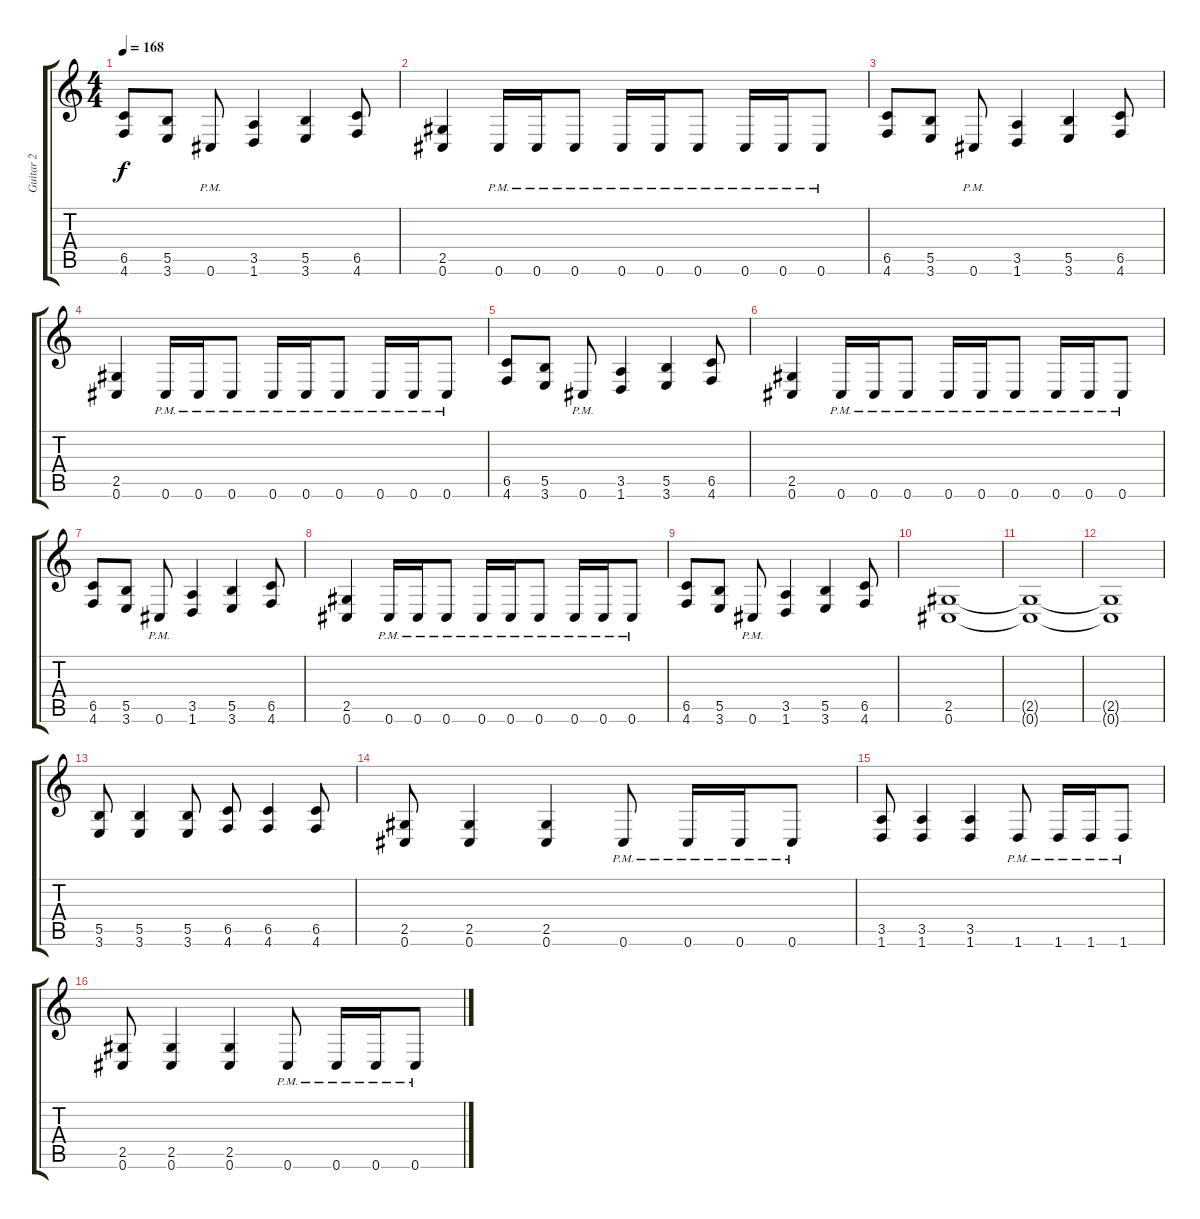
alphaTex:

\track ("Guitar 2" "Guitar 2") {instrument distortionguitar}
\staff {score tabs}
\tuning (Db4 Ab3 E3 B2 Gb2 Db2) {hide}
\ts (4 4)
\tempo 168
\clef g2
\ks c
(6.5 4.6).8{dy f} (5.5 3.6).8 0.6{pm}.8 (3.5 1.6).4 (5.5 3.6).4 (6.5 4.6).8 |
(2.5 0.6).4 0.6{pm}.16 0.6{pm}.16 0.6{pm}.8 0.6{pm}.16 0.6{pm}.16 0.6{pm}.8 0.6{pm}.16 0.6{pm}.16 0.6{pm}.8 |
(6.5 4.6).8 (5.5 3.6).8 0.6{pm}.8 (3.5 1.6).4 (5.5 3.6).4 (6.5 4.6).8 |
(2.5 0.6).4 0.6{pm}.16 0.6{pm}.16 0.6{pm}.8 0.6{pm}.16 0.6{pm}.16 0.6{pm}.8 0.6{pm}.16 0.6{pm}.16 0.6{pm}.8 |
(6.5 4.6).8 (5.5 3.6).8 0.6{pm}.8 (3.5 1.6).4 (5.5 3.6).4 (6.5 4.6).8 |
(2.5 0.6).4 0.6{pm}.16 0.6{pm}.16 0.6{pm}.8 0.6{pm}.16 0.6{pm}.16 0.6{pm}.8 0.6{pm}.16 0.6{pm}.16 0.6{pm}.8 |
(6.5 4.6).8 (5.5 3.6).8 0.6{pm}.8 (3.5 1.6).4 (5.5 3.6).4 (6.5 4.6).8 |
(2.5 0.6).4 0.6{pm}.16 0.6{pm}.16 0.6{pm}.8 0.6{pm}.16 0.6{pm}.16 0.6{pm}.8 0.6{pm}.16 0.6{pm}.16 0.6{pm}.8 |
(6.5 4.6).8 (5.5 3.6).8 0.6{pm}.8 (3.5 1.6).4 (5.5 3.6).4 (6.5 4.6).8 |
(2.5 0.6).1 |
(2.5{t} 0.6{t}).1 |
(2.5{t} 0.6{t}).1 |
(5.5 3.6).8 (5.5 3.6).4 (5.5 3.6).8 (6.5 4.6).8 (6.5 4.6).4 (6.5 4.6).8 |
(2.5 0.6).8 (2.5 0.6).4 (2.5 0.6).4 0.6{pm}.8 0.6{pm}.16 0.6{pm}.16 0.6{pm}.8 |
(3.5 1.6).8 (3.5 1.6).4 (3.5 1.6).4 1.6{pm}.8 1.6{pm}.16 1.6{pm}.16 1.6{pm}.8 |
(2.5 0.6).8 (2.5 0.6).4 (2.5 0.6).4 0.6{pm}.8 0.6{pm}.16 0.6{pm}.16 0.6{pm}.8
